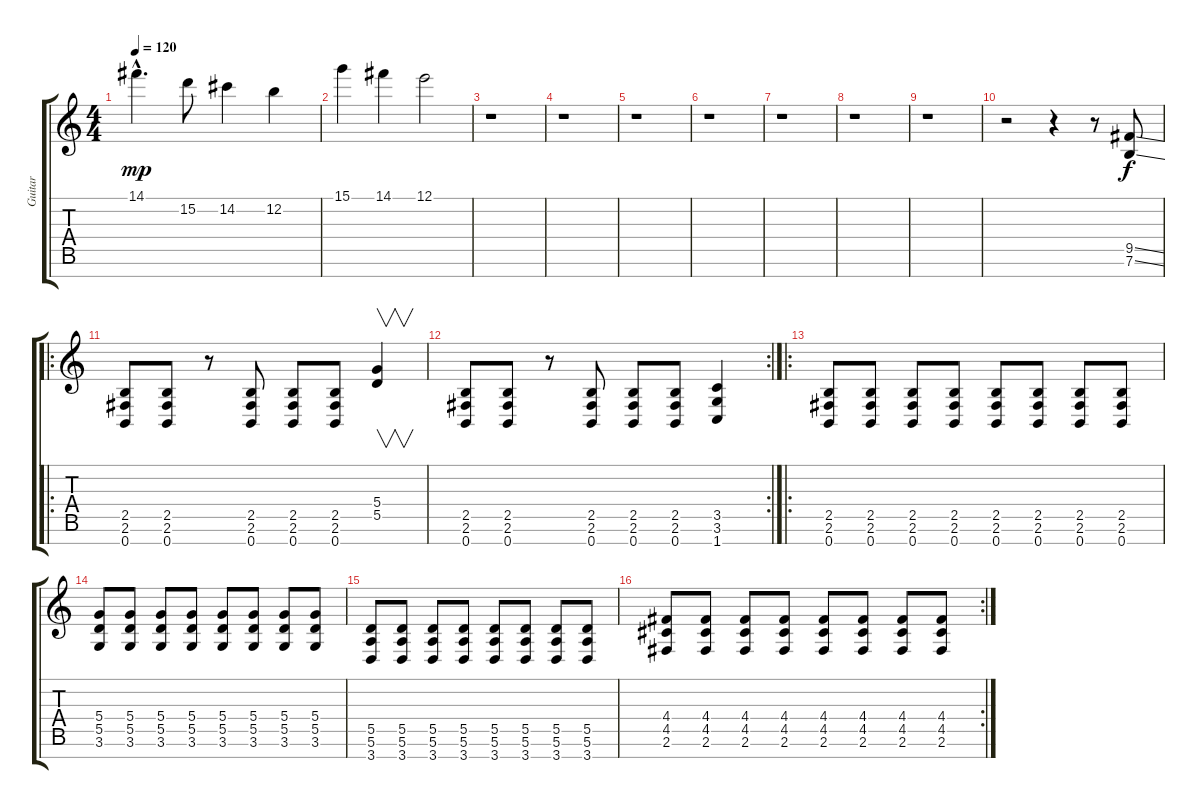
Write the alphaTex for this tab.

\track ("Guitar" "Guitar") {instrument distortionguitar}
\staff {score tabs}
\tuning (E4 B3 G3 D3 A2 E2 B1) {hide}
\ts (4 4)
\tempo 120
\clef g2
\ks c
14.1{hac}.4{d dy mp} 15.2.8 14.2.4 12.2.4 |
15.1.4 14.1.4 12.1.2 |
r.1 |
r.1 |
r.1 |
r.1 |
r.1 |
r.1 |
r.1 |
r.2 r.4 r.8 (9.5{ss} 7.6{ss}).8{dy f instrument distortionguitar} |
\ro
(2.5 2.6 0.7).8 (2.5 2.6 0.7).8 r.8 (2.5 2.6 0.7).8 (2.5 2.6 0.7).8 (2.5 2.6 0.7).8 (5.4 5.5).4{v} |
\rc 2
(2.5 2.6 0.7).8 (2.5 2.6 0.7).8 r.8 (2.5 2.6 0.7).8 (2.5 2.6 0.7).8 (2.5 2.6 0.7).8 (3.5 3.6 1.7).4 |
\ro
(2.5 2.6 0.7).8 (2.5 2.6 0.7).8 (2.5 2.6 0.7).8 (2.5 2.6 0.7).8 (2.5 2.6 0.7).8 (2.5 2.6 0.7).8 (2.5 2.6 0.7).8 (2.5 2.6 0.7).8 |
(5.4 5.5 3.6).8 (5.4 5.5 3.6).8 (5.4 5.5 3.6).8 (5.4 5.5 3.6).8 (5.4 5.5 3.6).8 (5.4 5.5 3.6).8 (5.4 5.5 3.6).8 (5.4 5.5 3.6).8 |
(5.5 5.6 3.7).8 (5.5 5.6 3.7).8 (5.5 5.6 3.7).8 (5.5 5.6 3.7).8 (5.5 5.6 3.7).8 (5.5 5.6 3.7).8 (5.5 5.6 3.7).8 (5.5 5.6 3.7).8 |
\rc 2
(4.4 4.5 2.6).8 (4.4 4.5 2.6).8 (4.4 4.5 2.6).8 (4.4 4.5 2.6).8 (4.4 4.5 2.6).8 (4.4 4.5 2.6).8 (4.4 4.5 2.6).8 (4.4 4.5 2.6).8
